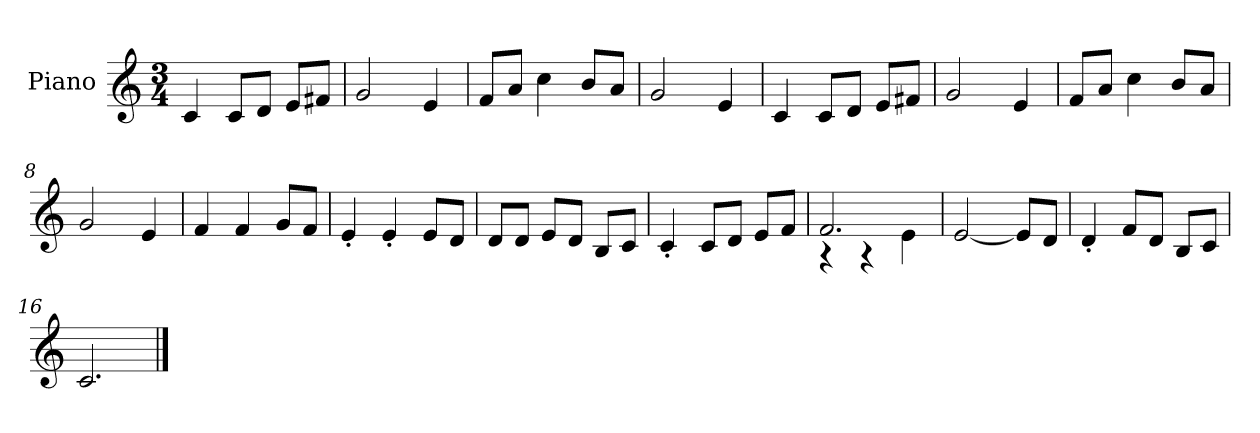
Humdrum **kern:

**kern
*part1
*staff1
*I"Piano
*I'P-no
*clefG2
*k[]
*M3/4
*MM179
=1
4c/
8c/L
8d/J
8e/L
8f#X/J
=2
2g/
4e/
=3
8f/L
8a/J
4cc\
8b/L
8a/J
=4
2g/
4e/
=5
4c/
8c/L
8d/J
8e/L
8f#X/J
=6
2g/
4e/
=7
8f/L
8a/J
4cc\
8b/L
8a/J
=8
2g/
4e/
=9
4f/
4f/
8g/L
8f/J
!!LO:LB:g=z
=10
4e'/
4e'/
8e/L
8d/J
=11
8d/L
8d/J
8e/L
8d/J
8B/L
8c/J
=12
4c'/
8c/L
8d/J
8e/L
8f/J
=13
*^
2.f/	4r
.	4r
.	4e\
*v	*v
=14
[2e/
8e/L]
8d/J
=15
4d'/
8f/L
8d/J
8B/L
8c/J
=16
2.c/
==
*-
